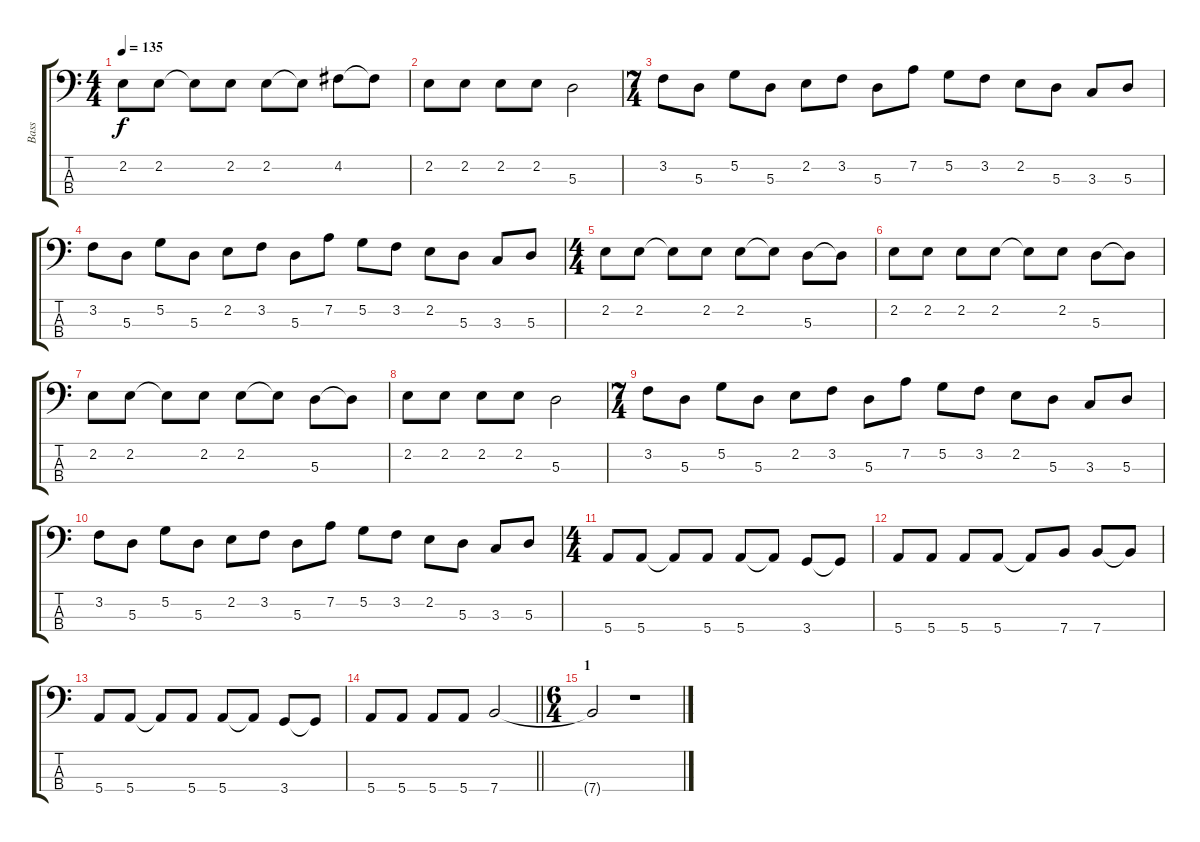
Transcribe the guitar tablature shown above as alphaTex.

\track ("Bass" "Bass") {instrument electricbassfinger}
\staff {score tabs}
\tuning (G2 D2 A1 E1) {hide}
\ts (4 4)
\tempo 135
\clef f4
\ks c
2.2.8{dy f} 2.2.8 2.2{t}.8 2.2.8 2.2.8 2.2{t}.8 4.2.8 4.2{t}.8 |
2.2.8 2.2.8 2.2.8 2.2.8 5.3.2 |
\ts (7 4)
3.2.8 5.3.8 5.2.8 5.3.8 2.2.8 3.2.8 5.3.8 7.2.8 5.2.8 3.2.8 2.2.8 5.3.8 3.3.8 5.3.8 |
3.2.8 5.3.8 5.2.8 5.3.8 2.2.8 3.2.8 5.3.8 7.2.8 5.2.8 3.2.8 2.2.8 5.3.8 3.3.8 5.3.8 |
\ts (4 4)
2.2.8 2.2.8 2.2{t}.8 2.2.8 2.2.8 2.2{t}.8 5.3.8 5.3{t}.8 |
2.2.8 2.2.8 2.2.8 2.2.8 2.2{t}.8 2.2.8 5.3.8 5.3{t}.8 |
2.2.8 2.2.8 2.2{t}.8 2.2.8 2.2.8 2.2{t}.8 5.3.8 5.3{t}.8 |
2.2.8 2.2.8 2.2.8 2.2.8 5.3.2 |
\ts (7 4)
3.2.8 5.3.8 5.2.8 5.3.8 2.2.8 3.2.8 5.3.8 7.2.8 5.2.8 3.2.8 2.2.8 5.3.8 3.3.8 5.3.8 |
3.2.8 5.3.8 5.2.8 5.3.8 2.2.8 3.2.8 5.3.8 7.2.8 5.2.8 3.2.8 2.2.8 5.3.8 3.3.8 5.3.8 |
\ts (4 4)
5.4.8 5.4.8 5.4{t}.8 5.4.8 5.4.8 5.4{t}.8 3.4.8 3.4{t}.8 |
5.4.8 5.4.8 5.4.8 5.4.8 5.4{t}.8 7.4.8 7.4.8 7.4{t}.8 |
5.4.8 5.4.8 5.4{t}.8 5.4.8 5.4.8 5.4{t}.8 3.4.8 3.4{t}.8 |
\barLineRight lightlight
5.4.8 5.4.8 5.4.8 5.4.8 7.4.2 |
\ts (6 4)
\section ("" "1")
7.4{t}.2 r.1
